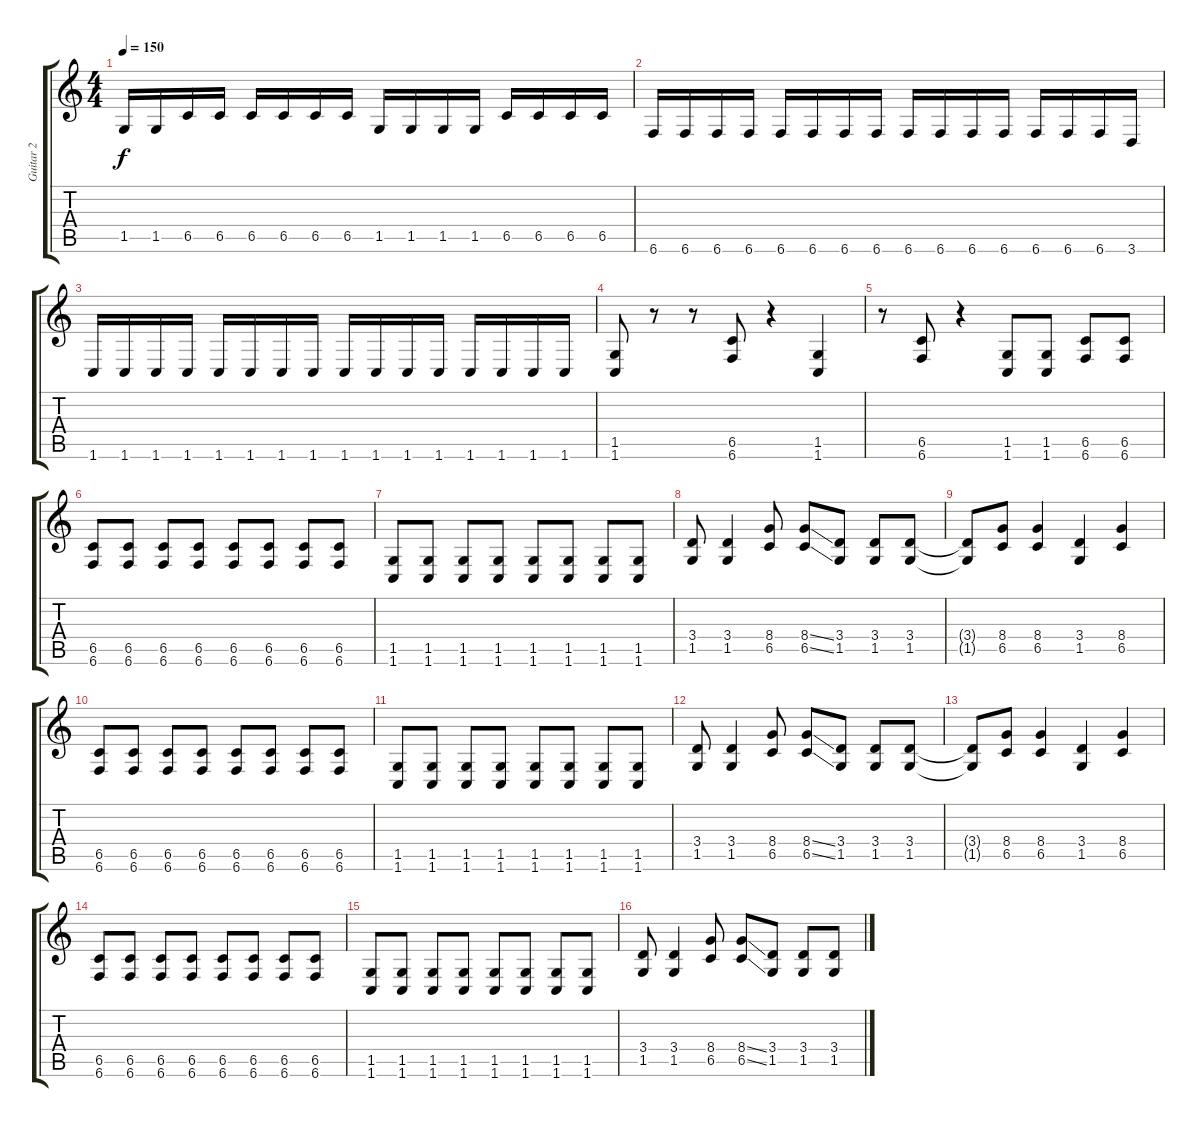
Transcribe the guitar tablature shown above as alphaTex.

\track ("Guitar 2" "Guitar 2") {instrument overdrivenguitar}
\staff {score tabs}
\tuning (Db4 Ab3 E3 B2 Gb2 B1) {hide}
\ts (4 4)
\tempo 150
\clef g2
\ks c
1.5.16{dy f} 1.5.16 6.5.16 6.5.16 6.5.16 6.5.16 6.5.16 6.5.16 1.5.16 1.5.16 1.5.16 1.5.16 6.5.16 6.5.16 6.5.16 6.5.16 |
6.6.16 6.6.16 6.6.16 6.6.16 6.6.16 6.6.16 6.6.16 6.6.16 6.6.16 6.6.16 6.6.16 6.6.16 6.6.16 6.6.16 6.6.16 3.6.16 |
1.6.16 1.6.16 1.6.16 1.6.16 1.6.16 1.6.16 1.6.16 1.6.16 1.6.16 1.6.16 1.6.16 1.6.16 1.6.16 1.6.16 1.6.16 1.6.16 |
(1.5 1.6).8 r.8 r.8 (6.5 6.6).8 r.4 (1.5 1.6).4 |
r.8 (6.5 6.6).8 r.4 (1.5 1.6).8 (1.5 1.6).8 (6.5 6.6).8 (6.5 6.6).8 |
(6.5 6.6).8 (6.5 6.6).8 (6.5 6.6).8 (6.5 6.6).8 (6.5 6.6).8 (6.5 6.6).8 (6.5 6.6).8 (6.5 6.6).8 |
(1.5 1.6).8 (1.5 1.6).8 (1.5 1.6).8 (1.5 1.6).8 (1.5 1.6).8 (1.5 1.6).8 (1.5 1.6).8 (1.5 1.6).8 |
(3.4 1.5).8 (3.4 1.5).4 (8.4 6.5).8 (8.4{ss} 6.5{ss}).8 (3.4 1.5).8 (3.4 1.5).8 (3.4 1.5).8 |
(3.4{t} 1.5{t}).8 (8.4 6.5).8 (8.4 6.5).4 (3.4 1.5).4 (8.4 6.5).4 |
(6.5 6.6).8 (6.5 6.6).8 (6.5 6.6).8 (6.5 6.6).8 (6.5 6.6).8 (6.5 6.6).8 (6.5 6.6).8 (6.5 6.6).8 |
(1.5 1.6).8 (1.5 1.6).8 (1.5 1.6).8 (1.5 1.6).8 (1.5 1.6).8 (1.5 1.6).8 (1.5 1.6).8 (1.5 1.6).8 |
(3.4 1.5).8 (3.4 1.5).4 (8.4 6.5).8 (8.4{ss} 6.5{ss}).8 (3.4 1.5).8 (3.4 1.5).8 (3.4 1.5).8 |
(3.4{t} 1.5{t}).8 (8.4 6.5).8 (8.4 6.5).4 (3.4 1.5).4 (8.4 6.5).4 |
(6.5 6.6).8 (6.5 6.6).8 (6.5 6.6).8 (6.5 6.6).8 (6.5 6.6).8 (6.5 6.6).8 (6.5 6.6).8 (6.5 6.6).8 |
(1.5 1.6).8 (1.5 1.6).8 (1.5 1.6).8 (1.5 1.6).8 (1.5 1.6).8 (1.5 1.6).8 (1.5 1.6).8 (1.5 1.6).8 |
(3.4 1.5).8 (3.4 1.5).4 (8.4 6.5).8 (8.4{ss} 6.5{ss}).8 (3.4 1.5).8 (3.4 1.5).8 (3.4 1.5).8
